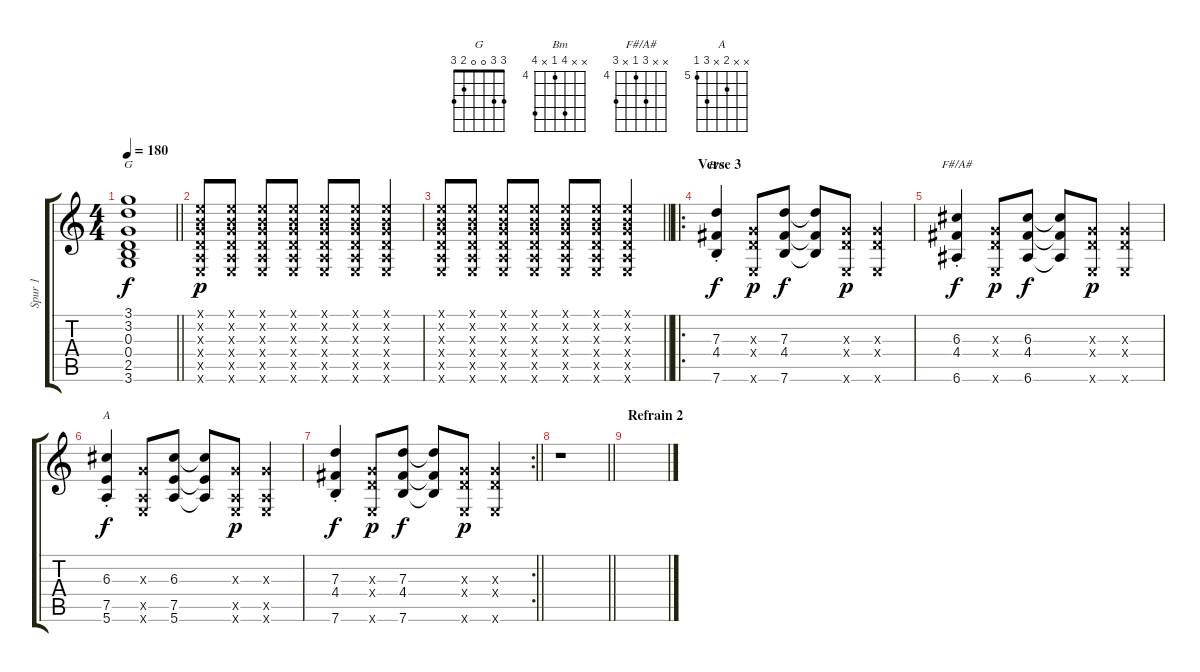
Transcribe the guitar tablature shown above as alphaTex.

\track ("Spur 1" "Spur 1") {instrument acousticguitarsteel}
\staff {score tabs}
\tuning (E4 B3 G3 D3 A2 E2) {hide}
\chord ("G" 3 3 0 0 2 3)
\chord ("Bm" x x 7 4 x 7) {firstfret 4}
\chord ("F#/A#" x x 6 4 x 6) {firstfret 4}
\chord ("A" x x 6 x 7 5) {firstfret 5}
\ts (4 4)
\tempo 180
\clef g2
\barLineRight lightlight
\ks c
(3.1 3.2 0.3 0.4 2.5 3.6).1{ch "G" dy f} |
(0.1{x} 0.2{x} 0.3{x} 0.4{x} 0.5{x} 0.6{x}).8{dy p} (0.1{x} 0.2{x} 0.3{x} 0.4{x} 0.5{x} 0.6{x}).8 (0.1{x} 0.2{x} 0.3{x} 0.4{x} 0.5{x} 0.6{x}).8 (0.1{x} 0.2{x} 0.3{x} 0.4{x} 0.5{x} 0.6{x}).8 (0.1{x} 0.2{x} 0.3{x} 0.4{x} 0.5{x} 0.6{x}).8 (0.1{x} 0.2{x} 0.3{x} 0.4{x} 0.5{x} 0.6{x}).8 (0.1{x} 0.2{x} 0.3{x} 0.4{x} 0.5{x} 0.6{x}).4 |
\barLineRight lightlight
(0.1{x} 0.2{x} 0.3{x} 0.4{x} 0.5{x} 0.6{x}).8 (0.1{x} 0.2{x} 0.3{x} 0.4{x} 0.5{x} 0.6{x}).8 (0.1{x} 0.2{x} 0.3{x} 0.4{x} 0.5{x} 0.6{x}).8 (0.1{x} 0.2{x} 0.3{x} 0.4{x} 0.5{x} 0.6{x}).8 (0.1{x} 0.2{x} 0.3{x} 0.4{x} 0.5{x} 0.6{x}).8 (0.1{x} 0.2{x} 0.3{x} 0.4{x} 0.5{x} 0.6{x}).8 (0.1{x} 0.2{x} 0.3{x} 0.4{x} 0.5{x} 0.6{x}).4 |
\ro
\section ("" "Verse 3")
(7.3{st} 4.4{st} 7.6{st}).4{ch "Bm" dy f} (0.3{x} 0.4{x} 0.6{x}).8{dy p} (7.3 4.4 7.6).8{dy f} (7.3{t} 4.4{t} 7.6{t}).8 (0.3{x} 0.4{x} 0.6{x}).8{dy p} (0.3{x} 0.4{x} 0.6{x}).4 |
(6.3{st} 4.4{st} 6.6{st}).4{ch "F#/A#" dy f} (0.3{x} 0.4{x} 0.6{x}).8{dy p} (6.3 4.4 6.6).8{dy f} (6.3{t} 4.4{t} 6.6{t}).8 (0.3{x} 0.4{x} 0.6{x}).8{dy p} (0.3{x} 0.4{x} 0.6{x}).4 |
(6.3{st} 7.5{st} 5.6{st}).4{ch "A" dy f} (0.3{x} 0.5{x} 0.6{x}).8 (6.3 7.5 5.6).8 (6.3{t} 7.5{t} 5.6{t}).8 (0.3{x} 0.5{x} 0.6{x}).8{dy p} (0.3{x} 0.5{x} 0.6{x}).4 |
\rc 2
\barLineRight lightlight
(7.3{st} 4.4{st} 7.6{st}).4{dy f} (0.3{x} 0.4{x} 0.6{x}).8{dy p} (7.3 4.4 7.6).8{dy f} (7.3{t} 4.4{t} 7.6{t}).8 (0.3{x} 0.4{x} 0.6{x}).8{dy p} (0.3{x} 0.4{x} 0.6{x}).4 |
\barLineRight lightlight
r.1 |
\section ("" "Refrain 2")
